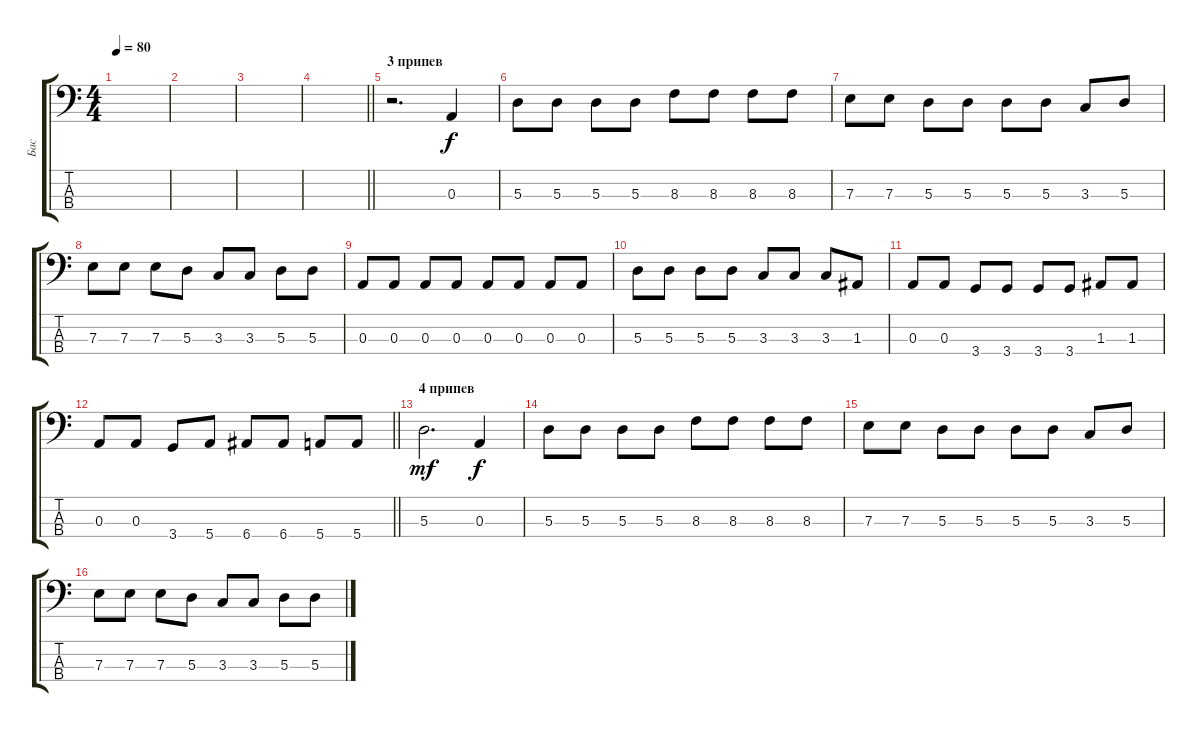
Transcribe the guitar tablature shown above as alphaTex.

\track ("Бас" "Бас") {instrument electricbassfinger}
\staff {score tabs}
\tuning (G2 D2 A1 E1) {hide}
\ts (4 4)
\tempo 80
\clef f4
\ks c
|
|
|
\barLineRight lightlight
|
\section ("" "3 припев")
r.2{d volume 14} 0.3.4 |
5.3.8 5.3.8 5.3.8 5.3.8 8.3.8 8.3.8 8.3.8 8.3.8 |
7.3.8 7.3.8 5.3.8 5.3.8 5.3.8 5.3.8 3.3.8 5.3.8 |
7.3.8 7.3.8 7.3.8 5.3.8 3.3.8 3.3.8 5.3.8 5.3.8 |
0.3.8 0.3.8 0.3.8 0.3.8 0.3.8 0.3.8 0.3.8 0.3.8 |
5.3.8 5.3.8 5.3.8 5.3.8 3.3.8 3.3.8 3.3.8 1.3.8 |
0.3.8 0.3.8 3.4.8 3.4.8 3.4.8 3.4.8 1.3.8 1.3.8 |
\barLineRight lightlight
0.3.8 0.3.8 3.4.8 5.4.8 6.4.8 6.4.8 5.4.8 5.4.8 |
\section ("" "4 припев")
5.3.2{d dy mf} 0.3.4{dy f} |
5.3.8 5.3.8 5.3.8 5.3.8 8.3.8 8.3.8 8.3.8 8.3.8 |
7.3.8 7.3.8 5.3.8 5.3.8 5.3.8 5.3.8 3.3.8 5.3.8 |
7.3.8 7.3.8 7.3.8 5.3.8 3.3.8 3.3.8 5.3.8 5.3.8
